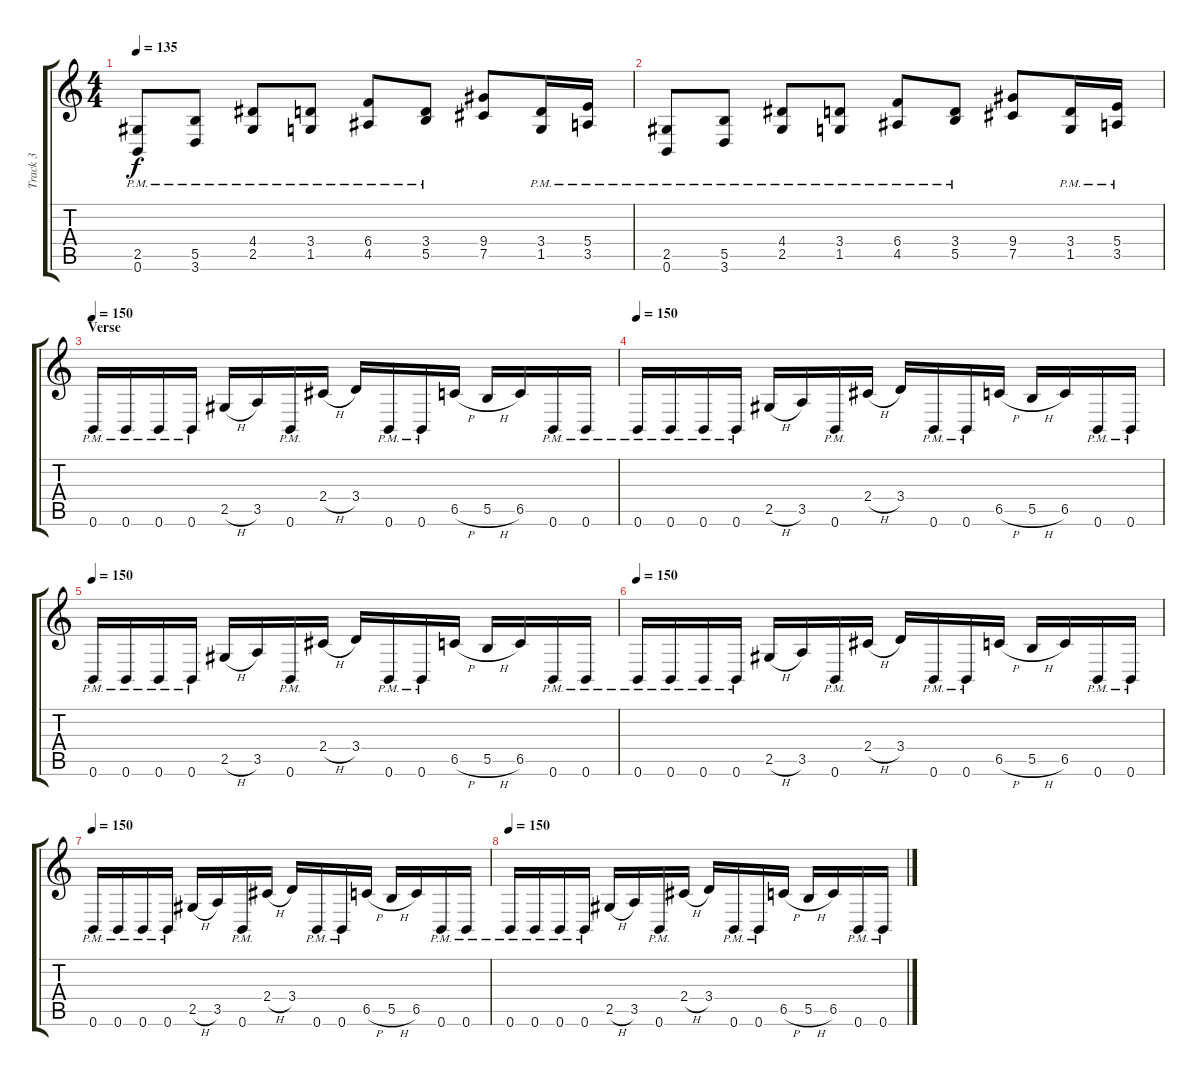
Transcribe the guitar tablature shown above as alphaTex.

\track ("Track 3" "Track 3") {instrument distortionguitar}
\staff {score tabs}
\tuning (Db4 Ab3 E3 B2 Gb2 B1) {hide}
\ts (4 4)
\tempo 135
\clef g2
\ks c
(2.5{pm} 0.6{pm}).8{dy f} (5.5{pm} 3.6{pm}).8 (4.4{pm} 2.5{pm}).8 (3.4{pm} 1.5{pm}).8 (6.4{pm} 4.5{pm}).8 (3.4{pm} 5.5{pm}).8 (9.4 7.5).8 (3.4{pm} 1.5{pm}).16 (5.4{pm} 3.5{pm}).16 |
(2.5{pm} 0.6{pm}).8 (5.5{pm} 3.6{pm}).8 (4.4{pm} 2.5{pm}).8 (3.4{pm} 1.5{pm}).8 (6.4{pm} 4.5{pm}).8 (3.4{pm} 5.5{pm}).8 (9.4 7.5).8 (3.4{pm} 1.5{pm}).16 (5.4{pm} 3.5{pm}).16 |
\section ("" "Verse")
\tempo 150
0.6{pm}.16 0.6{pm}.16 0.6{pm}.16 0.6{pm}.16 2.5{h}.16 3.5.16 0.6{pm}.16 2.4{h}.16 3.4.16 0.6{pm}.16 0.6{pm}.16 6.5{h}.16 5.5{h}.16 6.5.16 0.6{pm}.16 0.6{pm}.16 |
\tempo 150
0.6{pm}.16 0.6{pm}.16 0.6{pm}.16 0.6{pm}.16 2.5{h}.16 3.5.16 0.6{pm}.16 2.4{h}.16 3.4.16 0.6{pm}.16 0.6{pm}.16 6.5{h}.16 5.5{h}.16 6.5.16 0.6{pm}.16 0.6{pm}.16 |
\tempo 150
0.6{pm}.16 0.6{pm}.16 0.6{pm}.16 0.6{pm}.16 2.5{h}.16 3.5.16 0.6{pm}.16 2.4{h}.16 3.4.16 0.6{pm}.16 0.6{pm}.16 6.5{h}.16 5.5{h}.16 6.5.16 0.6{pm}.16 0.6{pm}.16 |
\tempo 150
0.6{pm}.16 0.6{pm}.16 0.6{pm}.16 0.6{pm}.16 2.5{h}.16 3.5.16 0.6{pm}.16 2.4{h}.16 3.4.16 0.6{pm}.16 0.6{pm}.16 6.5{h}.16 5.5{h}.16 6.5.16 0.6{pm}.16 0.6{pm}.16 |
\tempo 150
0.6{pm}.16 0.6{pm}.16 0.6{pm}.16 0.6{pm}.16 2.5{h}.16 3.5.16 0.6{pm}.16 2.4{h}.16 3.4.16 0.6{pm}.16 0.6{pm}.16 6.5{h}.16 5.5{h}.16 6.5.16 0.6{pm}.16 0.6{pm}.16 |
\tempo 150
0.6{pm}.16 0.6{pm}.16 0.6{pm}.16 0.6{pm}.16 2.5{h}.16 3.5.16 0.6{pm}.16 2.4{h}.16 3.4.16 0.6{pm}.16 0.6{pm}.16 6.5{h}.16 5.5{h}.16 6.5.16 0.6{pm}.16 0.6{pm}.16
